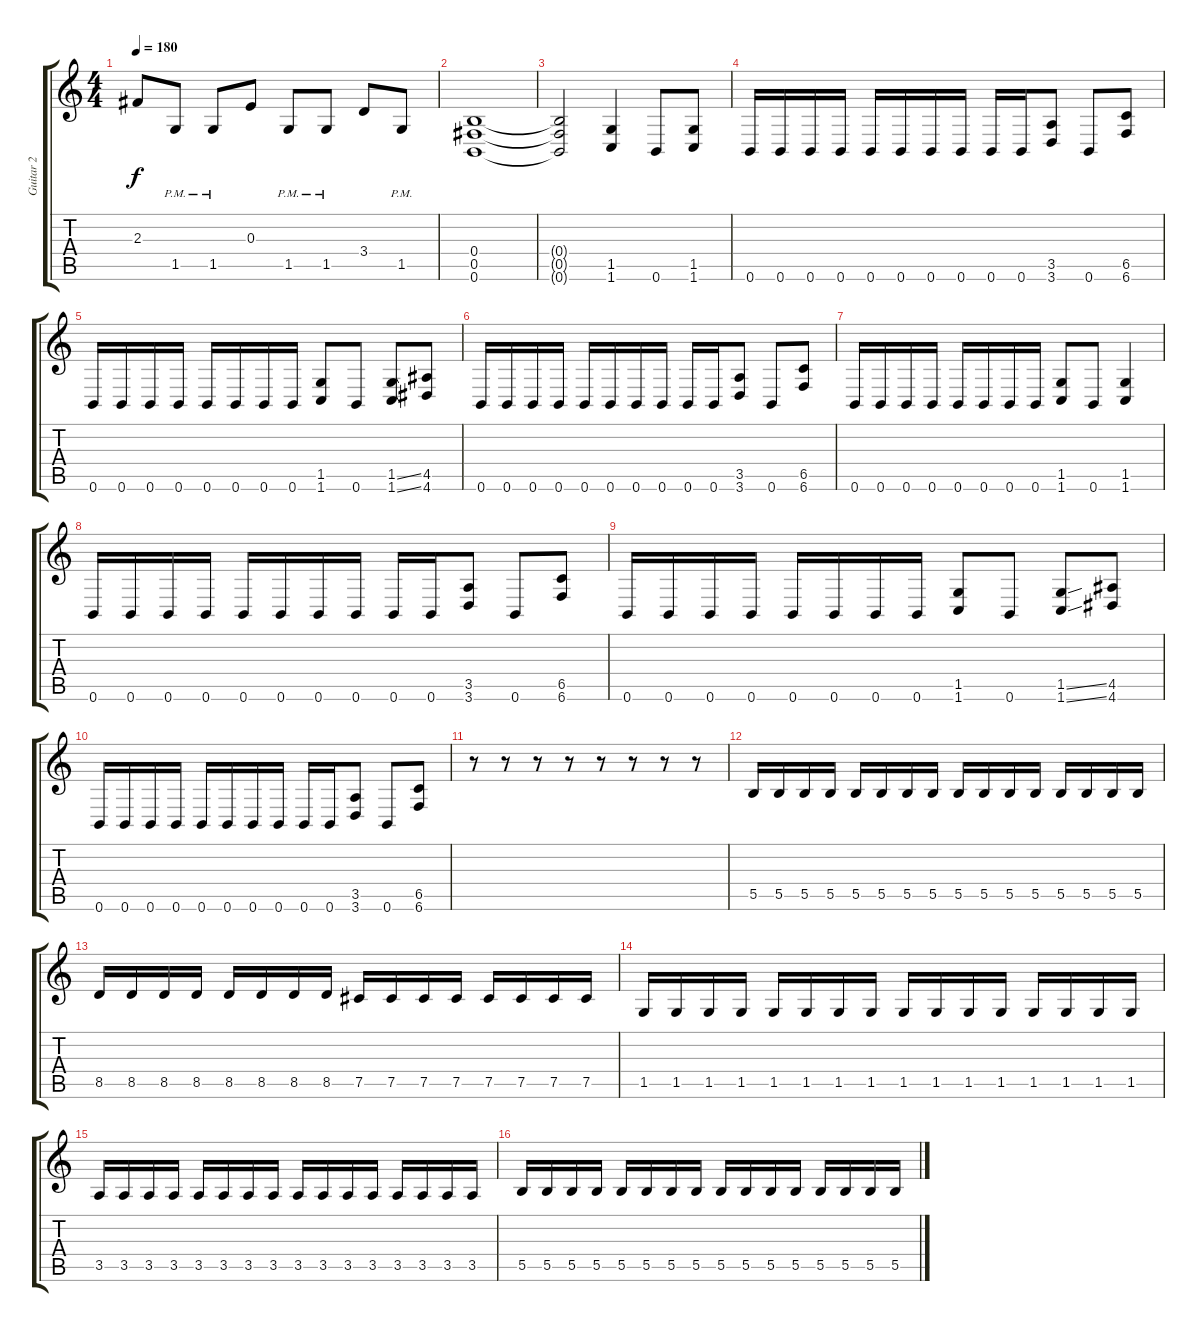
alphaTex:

\track ("Guitar 2" "Guitar 2") {instrument distortionguitar}
\staff {score tabs}
\tuning (Db4 Ab3 E3 B2 Gb2 B1) {hide}
\ts (4 4)
\tempo 180
\clef g2
\ks c
2.3.8{dy f} 1.5{pm}.8 1.5{pm}.8 0.3.8 1.5{pm}.8 1.5{pm}.8 3.4.8 1.5{pm}.8 |
(0.4 0.5 0.6).1 |
(0.4{t} 0.5{t} 0.6{t}).2 (1.5 1.6).4 0.6.8 (1.5 1.6).8 |
0.6.16 0.6.16 0.6.16 0.6.16 0.6.16 0.6.16 0.6.16 0.6.16 0.6.16 0.6.16 (3.5 3.6).8 0.6.8 (6.5 6.6).8 |
0.6.16 0.6.16 0.6.16 0.6.16 0.6.16 0.6.16 0.6.16 0.6.16 (1.5 1.6).8 0.6.8 (1.5{ss} 1.6{ss}).8 (4.5 4.6).8 |
0.6.16 0.6.16 0.6.16 0.6.16 0.6.16 0.6.16 0.6.16 0.6.16 0.6.16 0.6.16 (3.5 3.6).8 0.6.8 (6.5 6.6).8 |
0.6.16 0.6.16 0.6.16 0.6.16 0.6.16 0.6.16 0.6.16 0.6.16 (1.5 1.6).8 0.6.8 (1.5 1.6).4 |
0.6.16 0.6.16 0.6.16 0.6.16 0.6.16 0.6.16 0.6.16 0.6.16 0.6.16 0.6.16 (3.5 3.6).8 0.6.8 (6.5 6.6).8 |
0.6.16 0.6.16 0.6.16 0.6.16 0.6.16 0.6.16 0.6.16 0.6.16 (1.5 1.6).8 0.6.8 (1.5{ss} 1.6{ss}).8 (4.5 4.6).8 |
0.6.16 0.6.16 0.6.16 0.6.16 0.6.16 0.6.16 0.6.16 0.6.16 0.6.16 0.6.16 (3.5 3.6).8 0.6.8 (6.5 6.6).8 |
r.8 r.8 r.8 r.8 r.8 r.8 r.8 r.8 |
5.5.16 5.5.16 5.5.16 5.5.16 5.5.16 5.5.16 5.5.16 5.5.16 5.5.16 5.5.16 5.5.16 5.5.16 5.5.16 5.5.16 5.5.16 5.5.16 |
8.5.16 8.5.16 8.5.16 8.5.16 8.5.16 8.5.16 8.5.16 8.5.16 7.5.16 7.5.16 7.5.16 7.5.16 7.5.16 7.5.16 7.5.16 7.5.16 |
1.5.16 1.5.16 1.5.16 1.5.16 1.5.16 1.5.16 1.5.16 1.5.16 1.5.16 1.5.16 1.5.16 1.5.16 1.5.16 1.5.16 1.5.16 1.5.16 |
3.5.16 3.5.16 3.5.16 3.5.16 3.5.16 3.5.16 3.5.16 3.5.16 3.5.16 3.5.16 3.5.16 3.5.16 3.5.16 3.5.16 3.5.16 3.5.16 |
5.5.16 5.5.16 5.5.16 5.5.16 5.5.16 5.5.16 5.5.16 5.5.16 5.5.16 5.5.16 5.5.16 5.5.16 5.5.16 5.5.16 5.5.16 5.5.16
